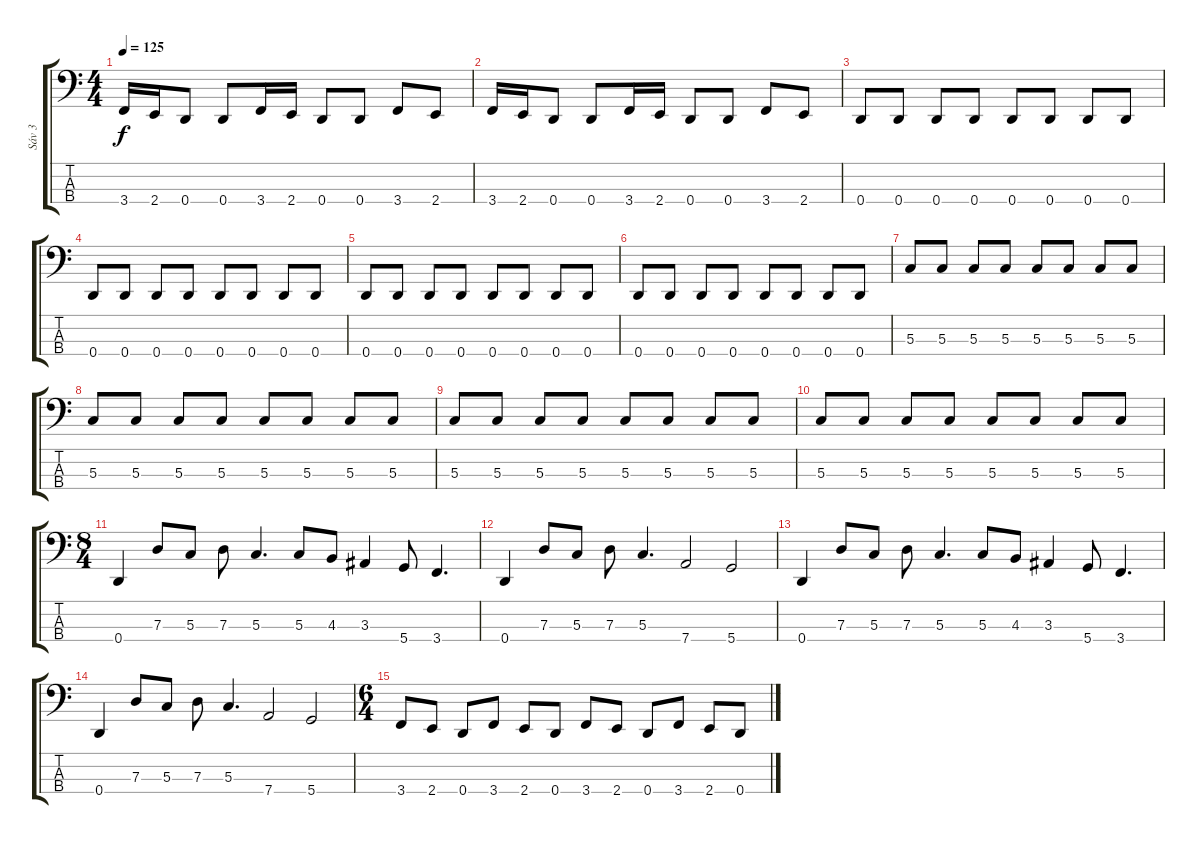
\track ("Sáv 3" "Sáv 3") {instrument electricbassfinger}
\staff {score tabs}
\tuning (F2 C2 G1 D1) {hide}
\ts (4 4)
\tempo 125
\clef f4
\ks c
3.4.16{dy f} 2.4.16 0.4.8 0.4.8 3.4.16 2.4.16 0.4.8 0.4.8 3.4.8 2.4.8 |
3.4.16 2.4.16 0.4.8 0.4.8 3.4.16 2.4.16 0.4.8 0.4.8 3.4.8 2.4.8 |
0.4.8 0.4.8 0.4.8 0.4.8 0.4.8 0.4.8 0.4.8 0.4.8 |
0.4.8 0.4.8 0.4.8 0.4.8 0.4.8 0.4.8 0.4.8 0.4.8 |
0.4.8 0.4.8 0.4.8 0.4.8 0.4.8 0.4.8 0.4.8 0.4.8 |
0.4.8 0.4.8 0.4.8 0.4.8 0.4.8 0.4.8 0.4.8 0.4.8 |
5.3.8 5.3.8 5.3.8 5.3.8 5.3.8 5.3.8 5.3.8 5.3.8 |
5.3.8 5.3.8 5.3.8 5.3.8 5.3.8 5.3.8 5.3.8 5.3.8 |
5.3.8 5.3.8 5.3.8 5.3.8 5.3.8 5.3.8 5.3.8 5.3.8 |
5.3.8 5.3.8 5.3.8 5.3.8 5.3.8 5.3.8 5.3.8 5.3.8 |
\ts (8 4)
0.4.4 7.3.8 5.3.8 7.3.8 5.3.4{d} 5.3.8 4.3.8 3.3.4 5.4.8 3.4.4{d} |
0.4.4 7.3.8 5.3.8 7.3.8 5.3.4{d} 7.4.2 5.4.2 |
0.4.4 7.3.8 5.3.8 7.3.8 5.3.4{d} 5.3.8 4.3.8 3.3.4 5.4.8 3.4.4{d} |
0.4.4 7.3.8 5.3.8 7.3.8 5.3.4{d} 7.4.2 5.4.2 |
\ts (6 4)
3.4.8 2.4.8 0.4.8 3.4.8 2.4.8 0.4.8 3.4.8 2.4.8 0.4.8 3.4.8 2.4.8 0.4.8
